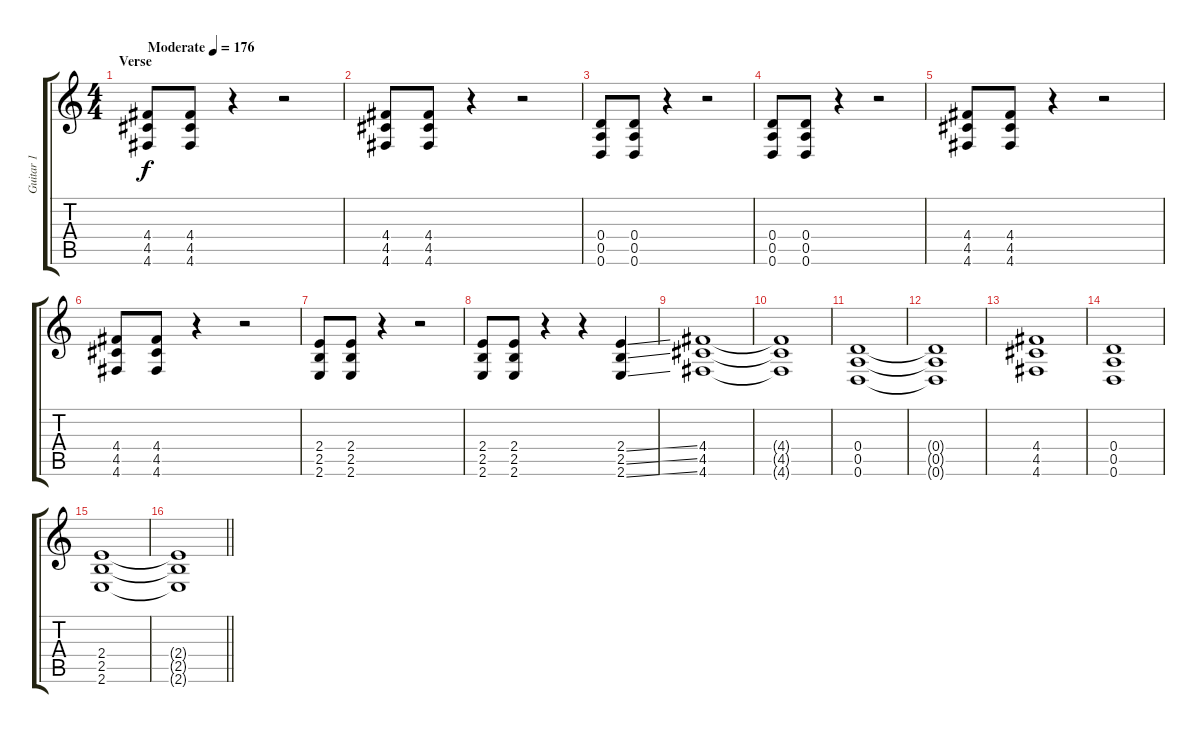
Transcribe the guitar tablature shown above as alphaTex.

\track ("Guitar 1" "Guitar 1") {instrument distortionguitar}
\staff {score tabs}
\tuning (E4 B3 G3 D3 A2 D2) {hide}
\ts (4 4)
\section ("" "Verse")
\tempo (176 "Moderate")
\clef g2
\ks c
(4.4 4.5 4.6).8{dy f instrument distortionguitar} (4.4 4.5 4.6).8 r.4 r.2 |
(4.4 4.5 4.6).8 (4.4 4.5 4.6).8 r.4 r.2 |
(0.4 0.5 0.6).8 (0.4 0.5 0.6).8 r.4 r.2 |
(0.4 0.5 0.6).8 (0.4 0.5 0.6).8 r.4 r.2 |
(4.4 4.5 4.6).8 (4.4 4.5 4.6).8 r.4 r.2 |
(4.4 4.5 4.6).8 (4.4 4.5 4.6).8 r.4 r.2 |
(2.4 2.5 2.6).8 (2.4 2.5 2.6).8 r.4 r.2 |
(2.4 2.5 2.6).8 (2.4 2.5 2.6).8 r.4 r.4 (2.4{ss} 2.5{ss} 2.6{ss}).4 |
(4.4 4.5 4.6).1 |
(4.4{t} 4.5{t} 4.6{t}).1 |
(0.4 0.5 0.6).1 |
(0.4{t} 0.5{t} 0.6{t}).1 |
(4.4 4.5 4.6).1 |
(0.4 0.5 0.6).1 |
(2.4 2.5 2.6).1 |
\barLineRight lightlight
(2.4{t} 2.5{t} 2.6{t}).1
